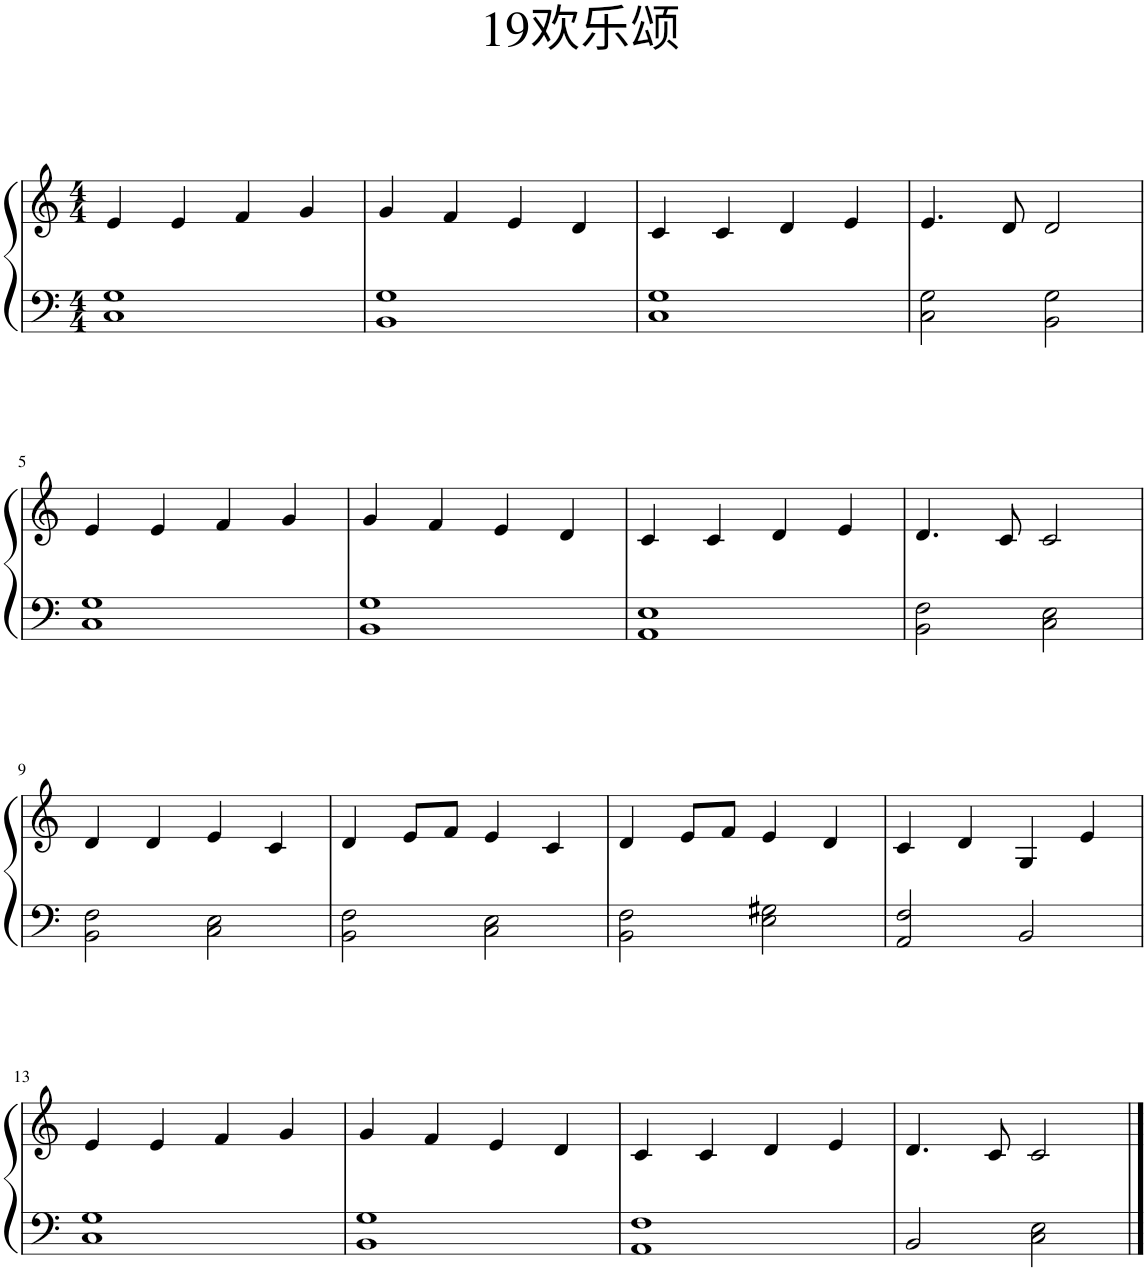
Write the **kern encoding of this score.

**kern	**kern
*part1	*part1
*staff2	*staff1
*I"钢琴	*
*clefF4	*clefG2
*k[]	*k[]
*M4/4	*M4/4
=1	=1
1C 1G	4e/
.	4e/
.	4f/
.	4g/
=2	=2
1BB 1G	4g/
.	4f/
.	4e/
.	4d/
=3	=3
1C 1G	4c/
.	4c/
.	4d/
.	4e/
=4	=4
2C\ 2G\	4.e/
.	8d/
2BB\ 2G\	2d/
!!LO:LB:g=z
=5	=5
1C 1G	4e/
.	4e/
.	4f/
.	4g/
=6	=6
1BB 1G	4g/
.	4f/
.	4e/
.	4d/
=7	=7
1AA 1E	4c/
.	4c/
.	4d/
.	4e/
=8	=8
2BB\ 2F\	4.d/
.	8c/
2C\ 2E\	2c/
!!LO:LB:g=z
=9	=9
2BB\ 2F\	4d/
.	4d/
2C\ 2E\	4e/
.	4c/
=10	=10
2BB\ 2F\	4d/
.	8e/L
.	8f/J
2C\ 2E\	4e/
.	4c/
=11	=11
2BB\ 2F\	4d/
.	8e/L
.	8f/J
2E\ 2G#X\	4e/
.	4d/
=12	=12
2AA/ 2F/	4c/
.	4d/
2BB/	4G/
.	4e/
!!LO:LB:g=z
=13	=13
1C 1G	4e/
.	4e/
.	4f/
.	4g/
=14	=14
1BB 1G	4g/
.	4f/
.	4e/
.	4d/
=15	=15
1AA 1F	4c/
.	4c/
.	4d/
.	4e/
=16	=16
2BB/	4.d/
.	8c/
2C\ 2E\	2c/
==	==
*-	*-
